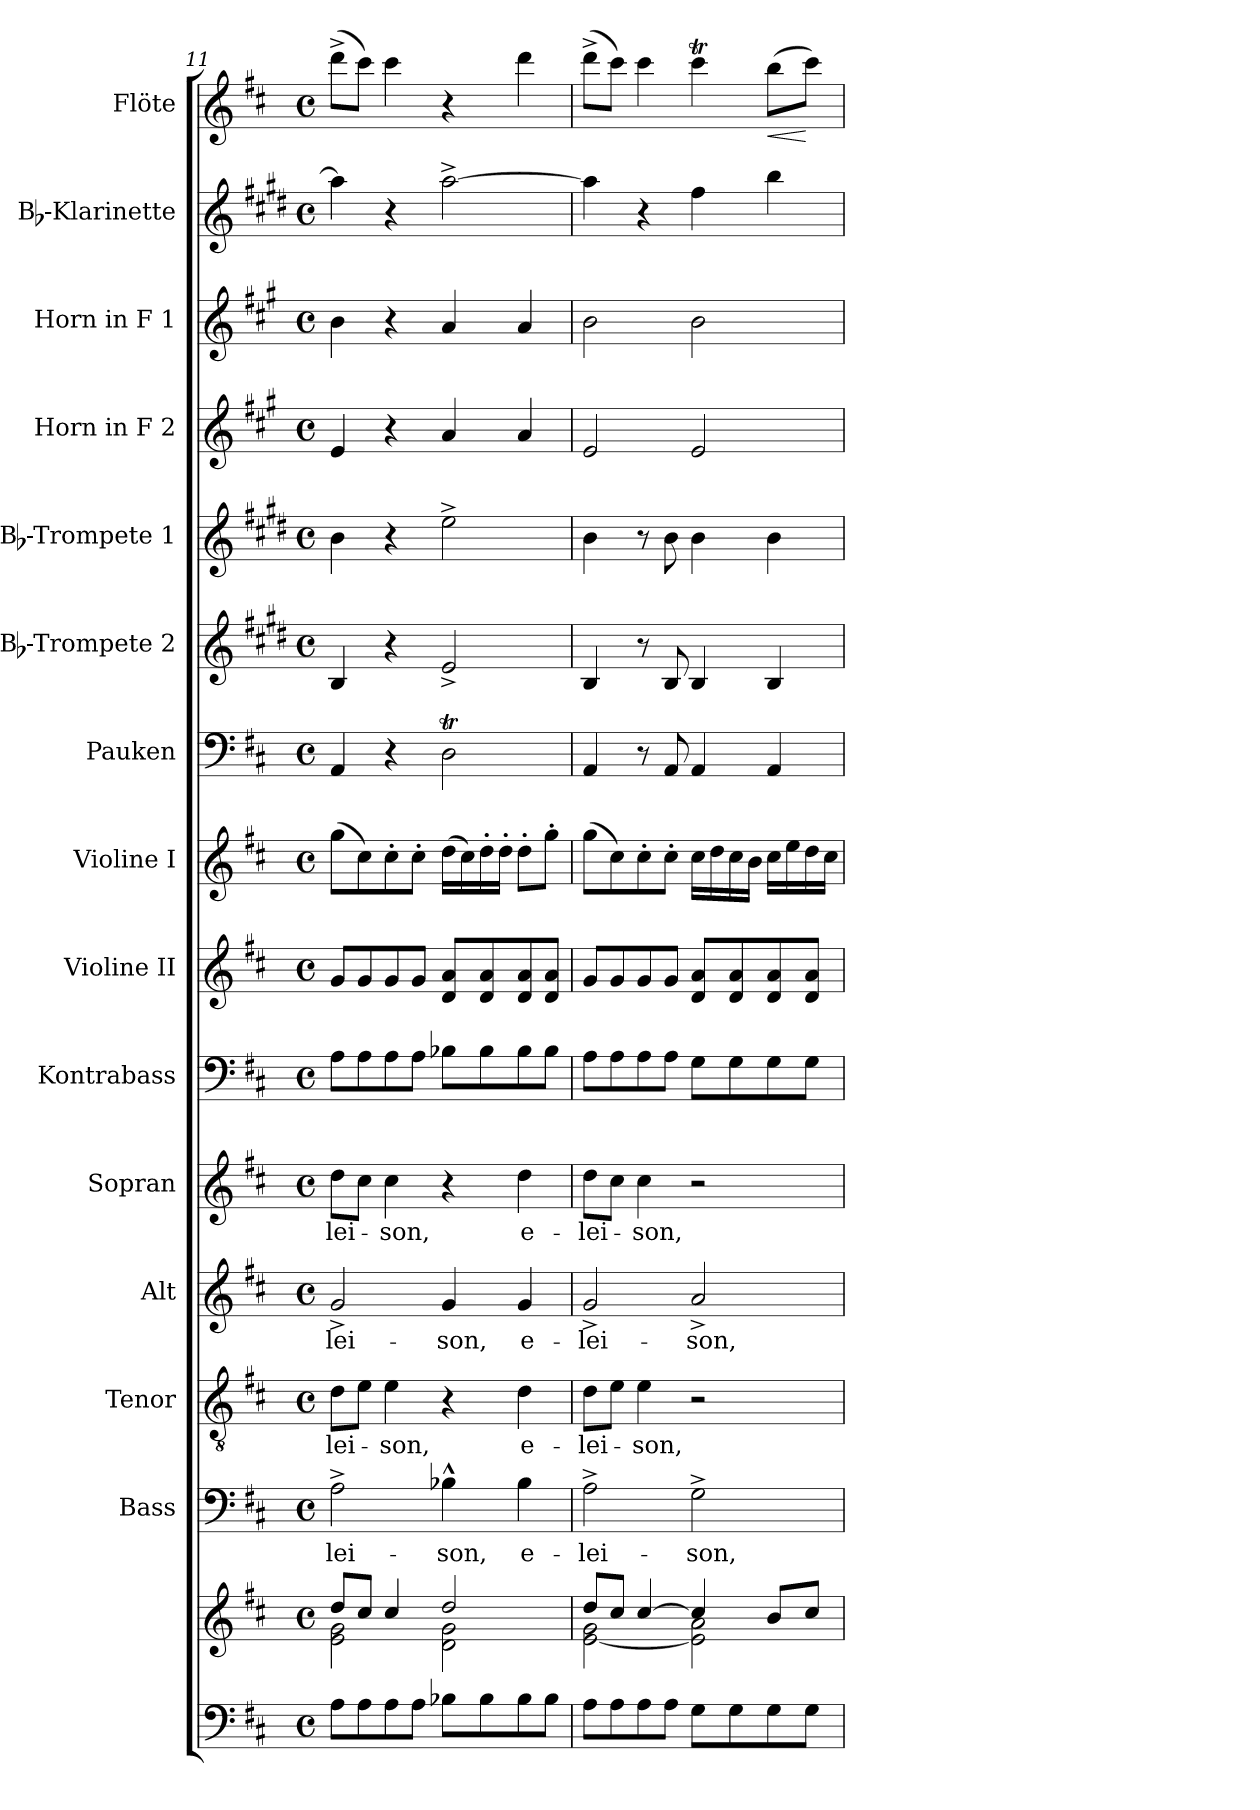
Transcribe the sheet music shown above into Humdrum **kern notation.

**kern	**kern	**kern	**text	**kern	**text	**kern	**text	**kern	**text	**kern	**kern	**kern	**kern	**kern	**kern	**kern	**kern	**kern	**kern	**dynam
*part15	*part15	*part14	*part14	*part13	*part13	*part12	*part12	*part11	*part11	*part10	*part9	*part8	*part7	*part6	*part5	*part4	*part3	*part2	*part1	*part1
*staff16	*staff15	*staff14	*staff14	*staff13	*staff13	*staff12	*staff12	*staff11	*staff11	*staff10	*staff9	*staff8	*staff7	*staff6	*staff5	*staff4	*staff3	*staff2	*staff1	*staff1
*	*	*I"Bass	*	*I"Tenor	*	*I"Alt	*	*I"Sopran	*	*I"Kontrabass	*I"Violine II	*I"Violine I	*I"Pauken	*I"Bb-Trompete 2	*I"Bb-Trompete 1	*I"Horn in F 2	*I"Horn in F 1	*I"Bb-Klarinette	*I"Flöte	*
*	*	*I'B.	*	*I'T.	*	*I'A.	*	*I'S.	*	*I'Kb.	*I'Vl. II	*I'Vl. I	*I'Pk.	*I'Bb Trp. 2	*I'Bb Trp. 1	*	*	*I'Bb Kl.	*I'Fl.	*
*clefF4	*clefG2	*clefF4	*	*clefGv2	*	*clefG2	*	*clefG2	*	*clefF4	*clefG2	*clefG2	*clefF4	*clefG2	*clefG2	*clefG2	*clefG2	*clefG2	*clefG2	*
*	*	*	*	*	*	*	*	*	*	*ITrd7c12	*	*	*	*ITrd1c2	*ITrd1c2	*ITrd4c7	*ITrd4c7	*ITrd1c2	*	*
*k[f#c#]	*k[f#c#]	*k[f#c#]	*	*k[f#c#]	*	*k[f#c#]	*	*k[f#c#]	*	*k[f#c#]	*k[f#c#]	*k[f#c#]	*k[f#c#]	*k[f#c#]	*k[f#c#]	*k[f#c#]	*k[f#c#]	*k[f#c#]	*k[f#c#]	*
*D:	*D:	*D:	*	*D:	*	*D:	*	*D:	*	*D:	*D:	*D:	*D:	*D:	*D:	*D:	*D:	*D:	*D:	*
*M4/4	*M4/4	*M4/4	*	*M4/4	*	*M4/4	*	*M4/4	*	*M4/4	*M4/4	*M4/4	*M4/4	*M4/4	*M4/4	*M4/4	*M4/4	*M4/4	*M4/4	*
*met(c)	*met(c)	*met(c)	*	*met(c)	*	*met(c)	*	*met(c)	*	*met(c)	*met(c)	*met(c)	*met(c)	*met(c)	*met(c)	*met(c)	*met(c)	*met(c)	*met(c)	*
=11	=11	=11	=11	=11	=11	=11	=11	=11	=11	=11	=11	=11	=11	=11	=11	=11	=11	=11	=11	=11
*	*^	*	*	*	*	*	*	*	*	*	*	*	*	*	*	*	*	*	*	*
!	!	!	!	!LO:LY:b	!	!LO:LY:b	!	!LO:LY:b	!	!LO:LY:b	!	!	!	!	!	!	!	!	!	!	!
8A\L	8dd/L	2e\ 2g\	2A^>\	-lei-	8d\L	-lei-	2g^>/	-lei-	8dd\L	-lei-	8AA\L	8g/L	(>8gg\L	4AA/	4A/	4a\	4A/	4e\	4gg\]	(>8ddd^>\L	.
8A\	8cc#/J	.	.	.	8e\J	.	.	.	8cc#\J	.	8AA\	8g/	8cc#\)	.	.	.	.	.	.	8ccc#\J)	.
!	!	!	!	!	!	!LO:LY:b	!	!	!	!LO:LY:b	!	!	!	!	!	!	!	!	!	!	!
8A\	4cc#/	.	.	.	4e\	-son,	.	.	4cc#\	-son,	8AA\	8g/	8cc#'>\	4r	4r	4r	4r	4r	4r	4ccc#\	.
8A\J	.	.	.	.	.	.	.	.	.	.	8AA\J	8g/J	8cc#'>\J	.	.	.	.	.	.	.	.
!	!	!	!	!LO:LY:b	!	!	!	!LO:LY:b	!	!	!	!	!	!	!	!	!	!	!	!	!
8B-X\L	2dd/	2d\ 2g\	4B-X^^>\	-son,	4r	.	4g/	-son,	4r	.	8BB-X\L	8d/ 8a/L	(>16dd\LL	2DT\	2d^</	2dd^>\	4d/	4d/	[2gg^>\	4r	.
.	.	.	.	.	.	.	.	.	.	.	.	.	16cc#\)	.	.	.	.	.	.	.	.
8B-\	.	.	.	.	.	.	.	.	.	.	8BB-\	8d/ 8a/	16dd'>\	.	.	.	.	.	.	.	.
.	.	.	.	.	.	.	.	.	.	.	.	.	16dd'>\JJ	.	.	.	.	.	.	.	.
!	!	!	!	!LO:LY:b	!	!LO:LY:b	!	!LO:LY:b	!	!LO:LY:b	!	!	!	!	!	!	!	!	!	!	!
8B-\	.	.	4B-\	e-	4d\	e-	4g/	e-	4dd\	e-	8BB-\	8d/ 8a/	8dd'>\L	.	.	.	4d/	4d/	.	4ddd\	.
8B-\J	.	.	.	.	.	.	.	.	.	.	8BB-\J	8d/ 8a/J	8gg'>\J	.	.	.	.	.	.	.	.
!!LO:PB:g=z
=12	=12	=12	=12	=12	=12	=12	=12	=12	=12	=12	=12	=12	=12	=12	=12	=12	=12	=12	=12	=12	=12
!	!	!	!	!LO:LY:b	!	!LO:LY:b	!	!LO:LY:b	!	!LO:LY:b	!	!	!	!	!	!	!	!	!	!	!
8A\L	8dd/L	[<2e\ 2g\	2A^>\	-lei-	8d\L	-lei-	2g^>/	-lei-	8dd\L	-lei-	8AA\L	8g/L	(>8gg\L	4AA/	4A/	4a\	2A/	2e\	4gg\]	(>8ddd^>\L	.
8A\	8cc#/J	.	.	.	8e\J	.	.	.	8cc#\J	.	8AA\	8g/	8cc#\)	.	.	.	.	.	.	8ccc#\J)	.
!	!	!	!	!	!	!LO:LY:b	!	!	!	!LO:LY:b	!	!	!	!	!	!	!	!	!	!	!
8A\	[>4cc#/	.	.	.	4e\	-son,	.	.	4cc#\	-son,	8AA\	8g/	8cc#'>\	8r	8r	8r	.	.	4r	4ccc#\	.
8A\J	.	.	.	.	.	.	.	.	.	.	8AA\J	8g/J	8cc#'>\J	8AA/	8A/	8a\	.	.	.	.	.
!	!	!	!	!LO:LY:b	!	!	!	!LO:LY:b	!	!	!	!	!	!	!	!	!	!	!	!	!
8G\L	4cc#/]	2e\] 2a\	2G^>\	-son,	2r	.	2a^>/	-son,	2r	.	8GG\L	8d/ 8a/L	16cc#\LL	4AA/	4A/	4a\	2A/	2e\	4ee\	4ccc#t\	.
.	.	.	.	.	.	.	.	.	.	.	.	.	16dd\	.	.	.	.	.	.	.	.
8G\	.	.	.	.	.	.	.	.	.	.	8GG\	8d/ 8a/	16cc#\	.	.	.	.	.	.	.	.
.	.	.	.	.	.	.	.	.	.	.	.	.	16b\JJ	.	.	.	.	.	.	.	.
!	!	!	!	!	!	!	!	!	!	!	!	!	!	!	!	!	!	!	!	!	!LO:HP:b
8G\	8b/L	.	.	.	.	.	.	.	.	.	8GG\	8d/ 8a/	16cc#\LL	4AA/	4A/	4a\	.	.	4aa\	(>8bb\L	<
.	.	.	.	.	.	.	.	.	.	.	.	.	16ee\	.	.	.	.	.	.	.	.
8G\J	8cc#/J	.	.	.	.	.	.	.	.	.	8GG\J	8d/ 8a/J	16dd\	.	.	.	.	.	.	8ccc#\J)	[
.	.	.	.	.	.	.	.	.	.	.	.	.	16cc#\JJ	.	.	.	.	.	.	.	.
*	*v	*v	*	*	*	*	*	*	*	*	*	*	*	*	*	*	*	*	*	*	*
=	=	=	=	=	=	=	=	=	=	=	=	=	=	=	=	=	=	=	=	=
*-	*-	*-	*-	*-	*-	*-	*-	*-	*-	*-	*-	*-	*-	*-	*-	*-	*-	*-	*-	*-
